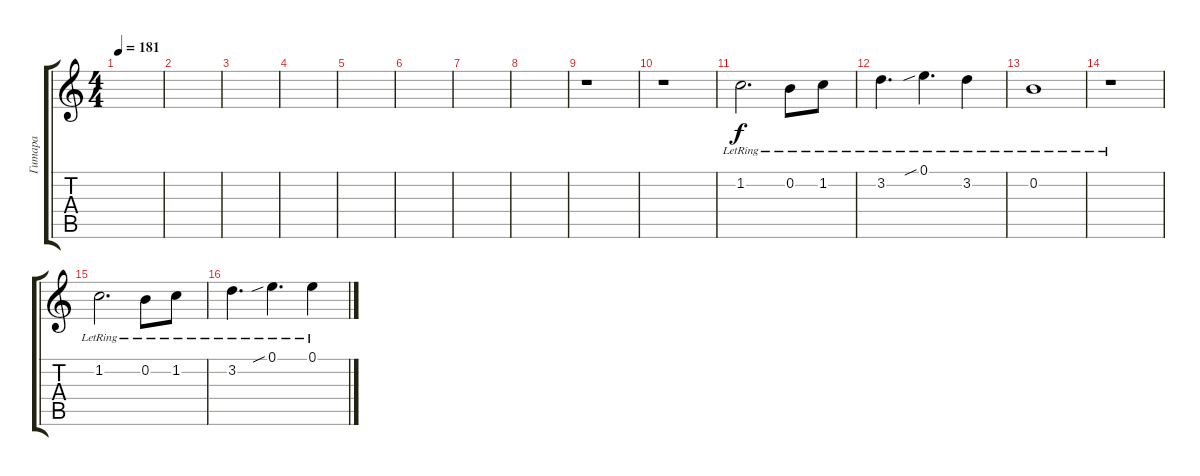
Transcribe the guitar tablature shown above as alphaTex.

\track ("Гитара" "Гитара") {instrument acousticguitarsteel}
\staff {score tabs}
\tuning (E4 B3 G3 D3 A2 E2) {hide}
\ts (4 4)
\tempo 181
\clef g2
\ks c
|
|
|
|
|
|
|
|
r.1 |
r.1 |
1.2{lr}.2{d} 0.2{lr}.8 1.2{lr}.8 |
3.2{lr}.4{d} 0.1{sib lr}.4{d} 3.2{lr}.4 |
0.2{lr}.1 |
r.1 |
1.2{lr}.2{d} 0.2{lr}.8 1.2{lr}.8 |
3.2{lr}.4{d} 0.1{sib lr}.4{d} 0.1{lr}.4
